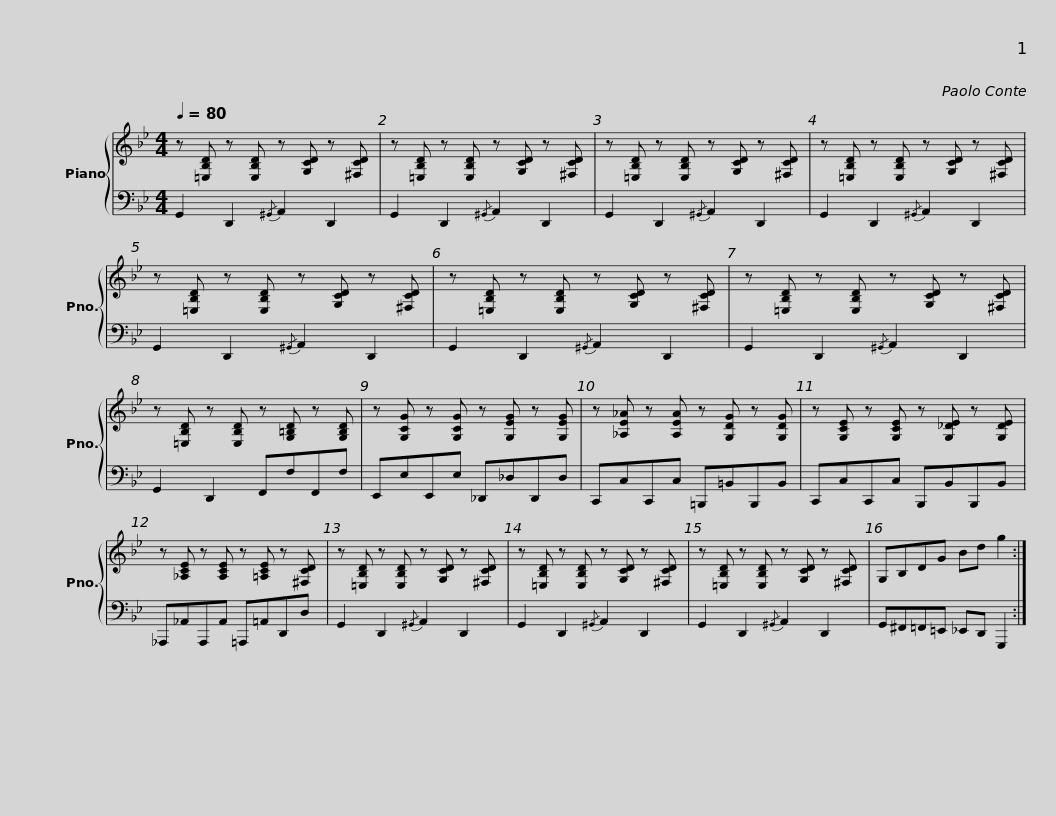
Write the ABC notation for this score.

X:1
%%score { 1 | 2 }
L:1/8
Q:1/4=80
M:4/4
I:linebreak $
K:Bb
V:1 treble
V:2 bass
V:1
 z [=E,B,D] z [E,B,D] z [G,CD] z [^F,CD] | z [=E,B,D] z [E,B,D] z [G,CD] z [^F,CD] | z [=E,B,D] z [E,B,D] z [G,CD] z [^F,CD] | z [=E,B,D] z [E,B,D] z [G,CD] z [^F,CD] |$ z [=E,B,D] z [E,B,D] z [G,CD] z [^F,CD] | %5
 z [=E,B,D] z [E,B,D] z [G,CD] z [^F,CD] | z [=E,B,D] z [E,B,D] z [G,CD] z [^F,CD] | z [=E,B,D] z [E,B,D] z [G,=B,D] z [G,B,D] |$ z [G,CG] z [G,CG] z [G,EG] z [G,EG] | z [_A,E_A] z [A,EA] z [G,DG] z [G,DG] | %10
 z [G,CE] z [G,CE] z [G,_DE] z [G,DE] | z [_A,CE] z [A,CE] z [=A,CE] z [^F,CD] |$ z [=E,B,D] z [E,B,D] z [G,CD] z [^F,CD] | z [=E,B,D] z [E,B,D] z [G,CD] z [^F,CD] | z [=E,B,D] z [E,B,D] z [G,CD] z [^F,CD] | %15
 G,B,DG Bd g2 :| %16
V:2
 G,,2 D,,2{/^G,,} A,,2 D,,2 | G,,2 D,,2{/^G,,} A,,2 D,,2 | G,,2 D,,2{/^G,,} A,,2 D,,2 | G,,2 D,,2{/^G,,} A,,2 D,,2 |$ G,,2 D,,2{/^G,,} A,,2 D,,2 | %5
 G,,2 D,,2{/^G,,} A,,2 D,,2 | G,,2 D,,2{/^G,,} A,,2 D,,2 | G,,2 D,,2 F,,F,F,,F, |$ E,,E,E,,E, _D,,_D,D,,D, | C,,C,C,,C, =B,,,=B,,B,,,B,, | %10
 C,,C,C,,C, B,,,B,,B,,,B,, | _A,,,_A,,A,,,A,, =A,,,=A,,D,,D, |$ G,,2 D,,2{/^G,,} A,,2 D,,2 | G,,2 D,,2{/^G,,} A,,2 D,,2 | G,,2 D,,2{/^G,,} A,,2 D,,2 | %15
 G,,^F,,=F,,=E,, _E,,D,, G,,,2 :| %16
